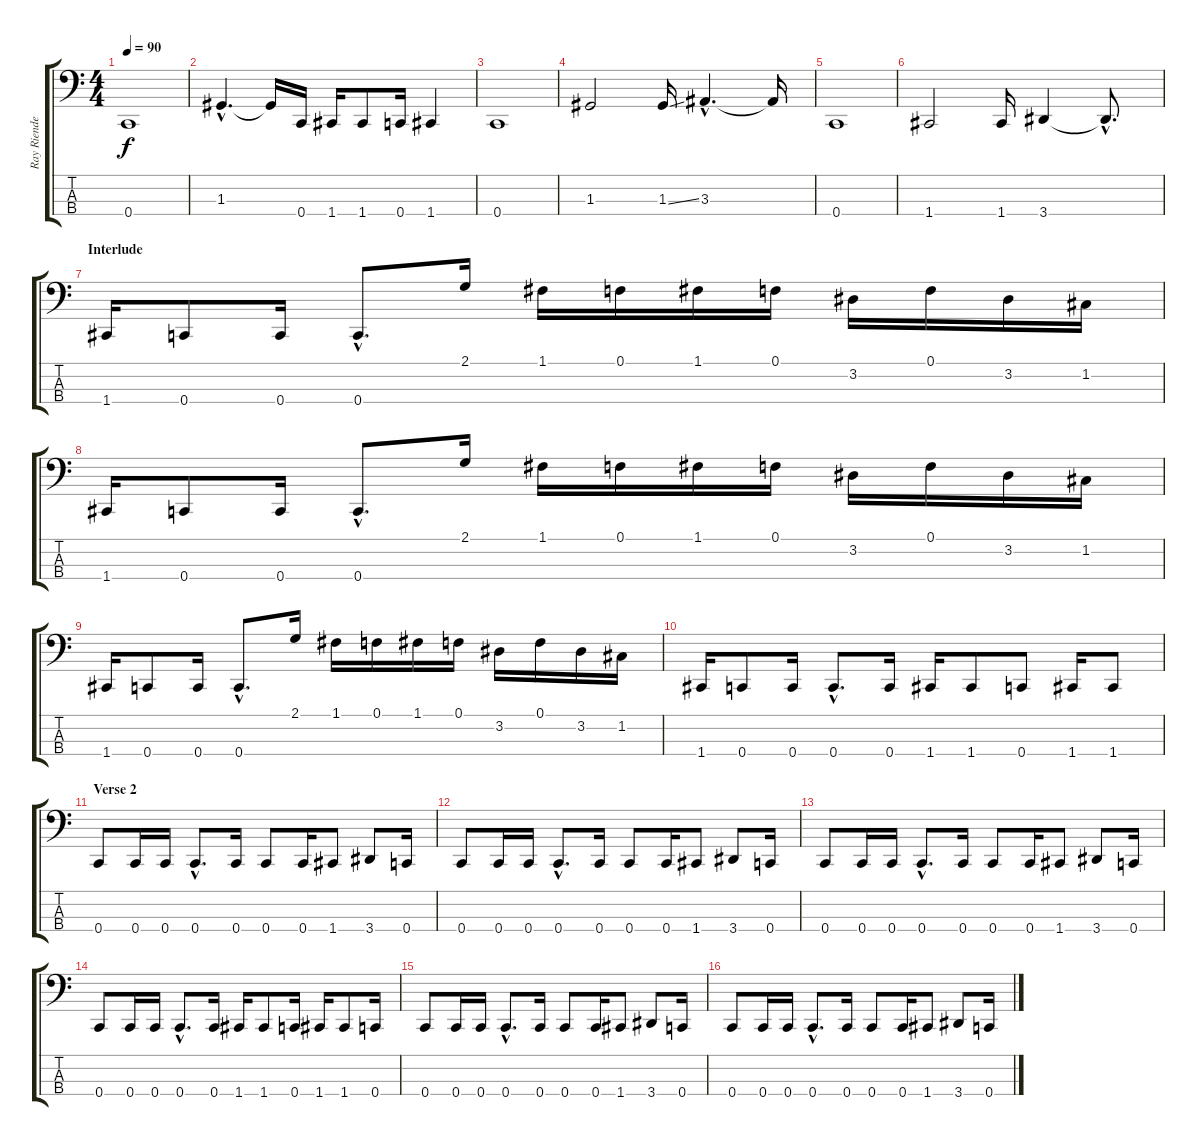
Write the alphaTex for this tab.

\track ("Ray Riendeau" "Ray Riende") {instrument electricbassfinger}
\staff {score tabs}
\tuning (F2 C2 G1 C1) {hide}
\ts (4 4)
\tempo 90
\clef f4
\ks c
0.4.1{dy f} |
1.3{hac}.4{d} 1.3{t}.16 0.4.16 1.4.16 1.4.8 0.4.16 1.4.4 |
0.4.1 |
1.3.2 1.3{ss}.16 3.3{hac}.4{d} 3.3{t}.16 |
0.4.1 |
1.4.2 1.4.16 3.4.4 3.4{hac t}.8{d} |
\section ("" "Interlude")
1.4.16 0.4.8 0.4.16 0.4{hac}.8{d} 2.1.16 1.1.16 0.1.16 1.1.16 0.1.16 3.2.16 0.1.16 3.2.16 1.2.16 |
1.4.16 0.4.8 0.4.16 0.4{hac}.8{d} 2.1.16 1.1.16 0.1.16 1.1.16 0.1.16 3.2.16 0.1.16 3.2.16 1.2.16 |
1.4.16 0.4.8 0.4.16 0.4{hac}.8{d} 2.1.16 1.1.16 0.1.16 1.1.16 0.1.16 3.2.16 0.1.16 3.2.16 1.2.16 |
1.4.16 0.4.8 0.4.16 0.4{hac}.8{d} 0.4.16 1.4.16 1.4.8 0.4.8 1.4.16 1.4.8 |
\section ("" "Verse 2")
0.4.8 0.4.16 0.4.16 0.4{hac}.8{d} 0.4.16 0.4.8 0.4.16 1.4.8 3.4.8 0.4.16 |
0.4.8 0.4.16 0.4.16 0.4{hac}.8{d} 0.4.16 0.4.8 0.4.16 1.4.8 3.4.8 0.4.16 |
0.4.8 0.4.16 0.4.16 0.4{hac}.8{d} 0.4.16 0.4.8 0.4.16 1.4.8 3.4.8 0.4.16 |
0.4.8 0.4.16 0.4.16 0.4{hac}.8{d} 0.4.16 1.4.16 1.4.8 0.4.16 1.4.16 1.4.8 0.4.16 |
0.4.8 0.4.16 0.4.16 0.4{hac}.8{d} 0.4.16 0.4.8 0.4.16 1.4.8 3.4.8 0.4.16 |
0.4.8 0.4.16 0.4.16 0.4{hac}.8{d} 0.4.16 0.4.8 0.4.16 1.4.8 3.4.8 0.4.16
